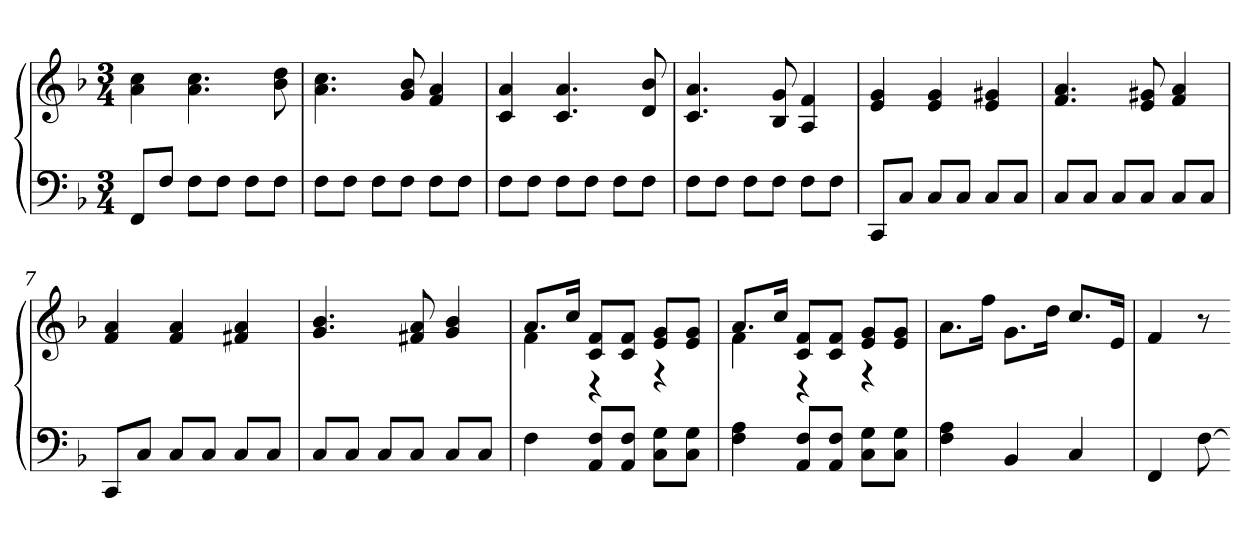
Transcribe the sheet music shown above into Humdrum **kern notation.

**kern	**kern
*part1	*part1
*staff2	*staff1
*clefF4	*clefG2
*k[b-]	*k[b-]
*M3/4	*M3/4
=1	=1
8FFL	4a 4cc
8FJ	.
8FL	4.a 4.cc
8FJ	.
8FL	.
8FJ	8b- 8dd
=2	=2
8FL	4.a 4.cc
8FJ	.
8FL	.
8FJ	8g 8b-
8FL	4f 4a
8FJ	.
=3	=3
8FL	4c 4a
8FJ	.
8FL	4.c 4.a
8FJ	.
8FL	.
8FJ	8d 8b-
=4	=4
8FL	4.c 4.a
8FJ	.
8FL	.
8FJ	8B- 8g
8FL	4A 4f
8FJ	.
=5	=5
8CCL	4e 4g
8CJ	.
8CL	4e 4g
8CJ	.
8CL	4e 4g#X
8CJ	.
=6	=6
8CL	4.f 4.a
8CJ	.
8CL	.
8CJ	8e 8g#X
8CL	4f 4a
8CJ	.
=7	=7
8CCL	4f 4a
8CJ	.
8CL	4f 4a
8CJ	.
8CL	4f#X 4a
8CJ	.
=8	=8
8CL	4.g 4.b-
8CJ	.
8CL	.
8CJ	8f#X 8a
8CL	4g 4b-
8CJ	.
=9	=9
*	*^
4F	8.aL	4f
.	16ccJk	.
8AA 8FL	8c 8fL	4r
8AA 8FJ	8c 8fJ	.
8C 8GL	8e 8gL	4r
8C 8GJ	8e 8gJ	.
=10	=10	=10
4F 4A	8.aL	4f
.	16ccJk	.
8AA 8FL	8c 8fL	4r
8AA 8FJ	8c 8fJ	.
8C 8GL	8e 8gL	4r
8C 8GJ	8e 8gJ	.
*	*v	*v
=11	=11
4F 4A	8.aL
.	16ffJk
4BB-	8.gL
.	16ddJk
4C	8.ccL
.	16eJk
=12	=12
4FF	4f
[8F	8r
=-	=-
*-	*-
